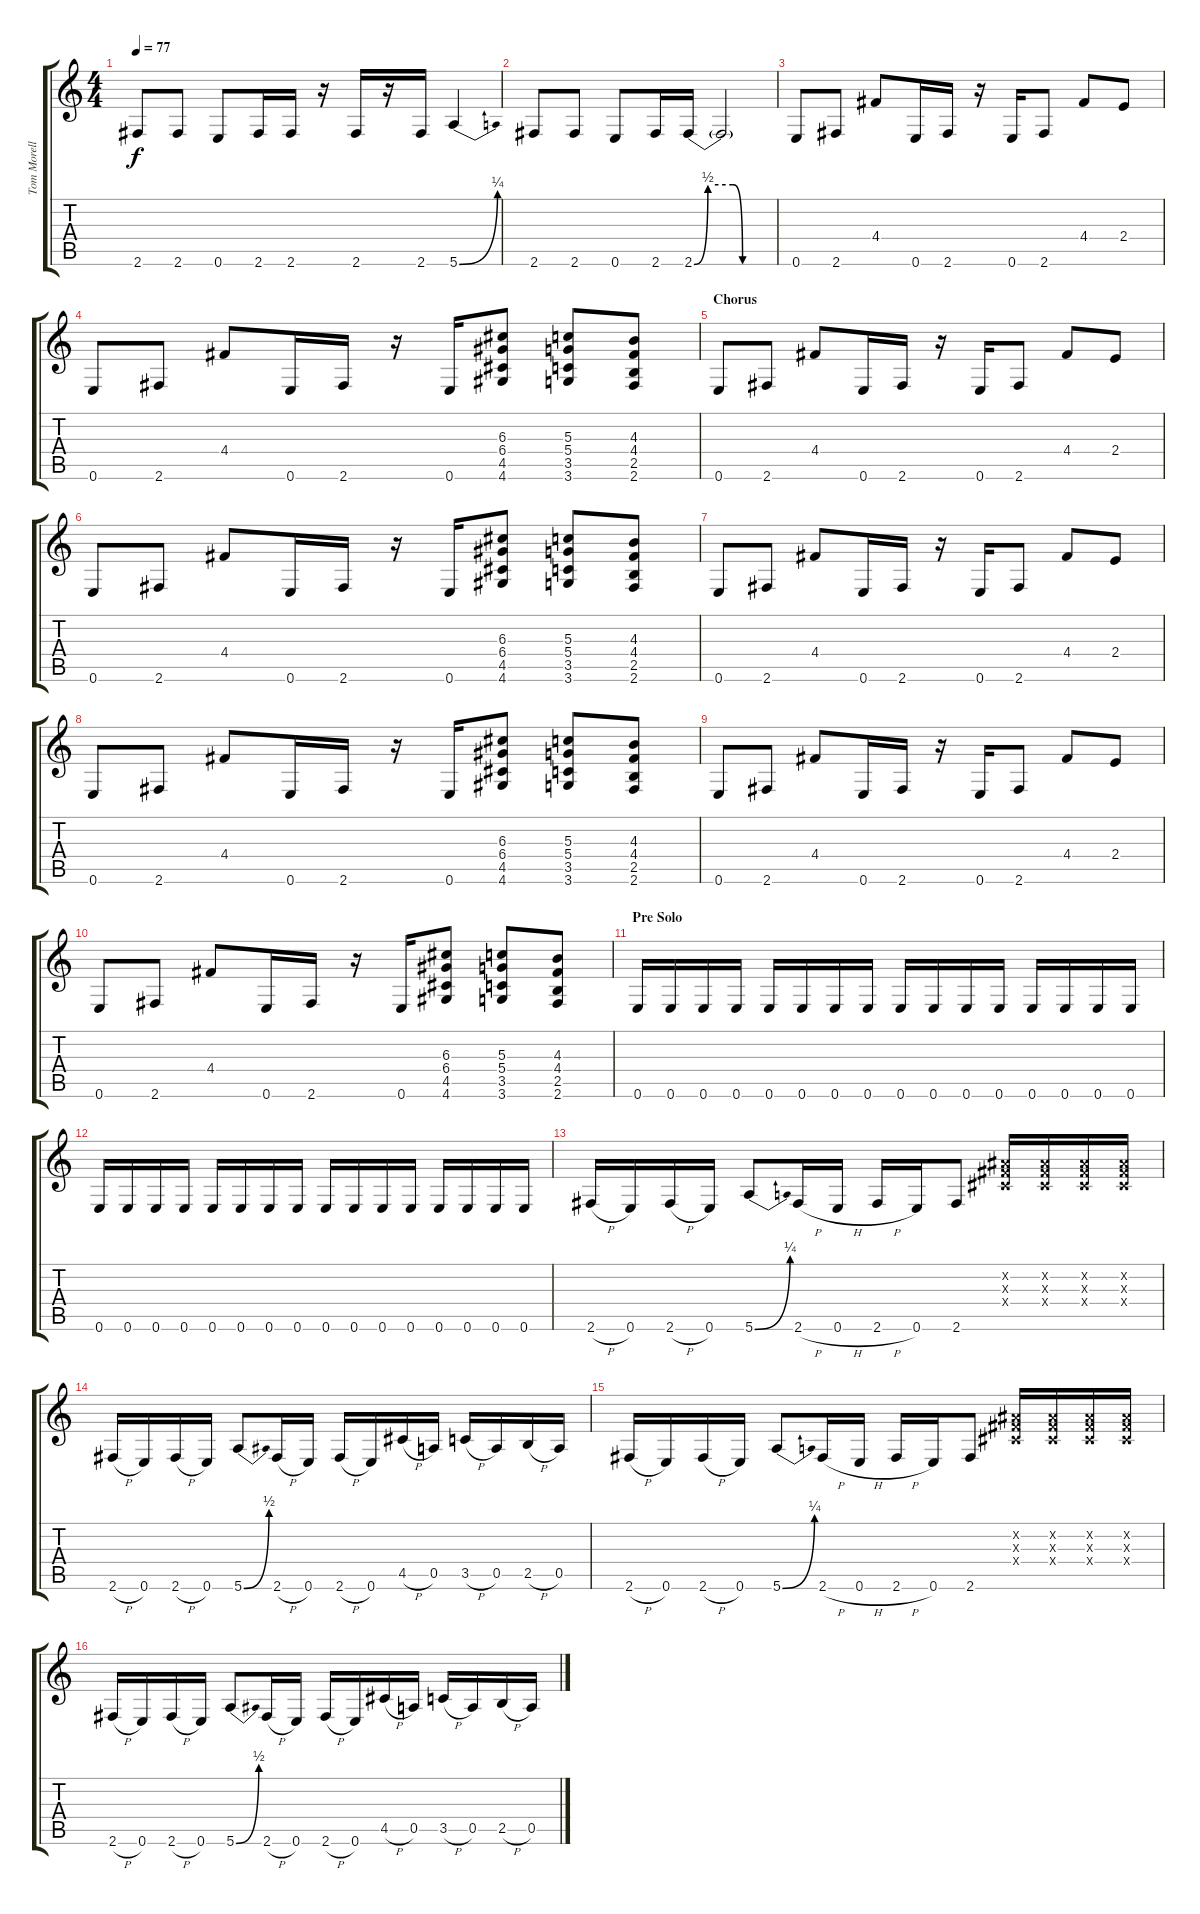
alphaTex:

\track ("Tom Morello / Guitar Backup" "Tom Morell") {instrument overdrivenguitar}
\staff {score tabs}
\tuning (E4 B3 G3 D3 A2 E2) {hide}
\ts (4 4)
\tempo 77
\clef g2
\ks c
2.6.8{dy f} 2.6.8 0.6.8 2.6.16 2.6.16 r.16 2.6.16 r.16 2.6.16 5.6{be (bend 0 0 60 1)}.4 |
2.6.8 2.6.8 0.6.8 2.6.16 2.6{be (custom 0 0 10 2 28 2 35 0 60 0)}.16 2.6{t}.2 |
0.6.8 2.6.8 4.4.8 0.6.16 2.6.16 r.16 0.6.16 2.6.8 4.4.8 2.4.8 |
0.6.8 2.6.8 4.4.8 0.6.16 2.6.16 r.16 0.6.16 (6.3 6.4 4.5 4.6).8 (5.3 5.4 3.5 3.6).8 (4.3 4.4 2.5 2.6).8 |
\section ("" "Chorus")
0.6.8 2.6.8 4.4.8 0.6.16 2.6.16 r.16 0.6.16 2.6.8 4.4.8 2.4.8 |
0.6.8 2.6.8 4.4.8 0.6.16 2.6.16 r.16 0.6.16 (6.3 6.4 4.5 4.6).8 (5.3 5.4 3.5 3.6).8 (4.3 4.4 2.5 2.6).8 |
0.6.8 2.6.8 4.4.8 0.6.16 2.6.16 r.16 0.6.16 2.6.8 4.4.8 2.4.8 |
0.6.8 2.6.8 4.4.8 0.6.16 2.6.16 r.16 0.6.16 (6.3 6.4 4.5 4.6).8 (5.3 5.4 3.5 3.6).8 (4.3 4.4 2.5 2.6).8 |
0.6.8 2.6.8 4.4.8 0.6.16 2.6.16 r.16 0.6.16 2.6.8 4.4.8 2.4.8 |
0.6.8 2.6.8 4.4.8 0.6.16 2.6.16 r.16 0.6.16 (6.3 6.4 4.5 4.6).8 (5.3 5.4 3.5 3.6).8 (4.3 4.4 2.5 2.6).8 |
\section ("" "Pre Solo")
0.6.16 0.6.16 0.6.16 0.6.16 0.6.16 0.6.16 0.6.16 0.6.16 0.6.16 0.6.16 0.6.16 0.6.16 0.6.16 0.6.16 0.6.16 0.6.16 |
0.6.16 0.6.16 0.6.16 0.6.16 0.6.16 0.6.16 0.6.16 0.6.16 0.6.16 0.6.16 0.6.16 0.6.16 0.6.16 0.6.16 0.6.16 0.6.16 |
2.6{h}.16 0.6.16 2.6{h}.16 0.6.16 5.6{be (bend 0 0 60 1)}.8 2.6{h}.16 0.6{h}.16 2.6{h}.16 0.6.16 2.6.8 (-1.2{x} -1.3{x} -1.4{x}).16 (-1.2{x} -1.3{x} -1.4{x}).16 (-1.2{x} -1.3{x} -1.4{x}).16 (-1.2{x} -1.3{x} -1.4{x}).16 |
2.6{h}.16 0.6.16 2.6{h}.16 0.6.16 5.6{be (bend 0 0 60 2)}.8 2.6{h}.16 0.6.16 2.6{h}.16 0.6.16 4.5{h}.16 0.5.16 3.5{h}.16 0.5.16 2.5{h}.16 0.5.16 |
2.6{h}.16 0.6.16 2.6{h}.16 0.6.16 5.6{be (bend 0 0 60 1)}.8 2.6{h}.16 0.6{h}.16 2.6{h}.16 0.6.16 2.6.8 (-1.2{x} -1.3{x} -1.4{x}).16 (-1.2{x} -1.3{x} -1.4{x}).16 (-1.2{x} -1.3{x} -1.4{x}).16 (-1.2{x} -1.3{x} -1.4{x}).16 |
2.6{h}.16 0.6.16 2.6{h}.16 0.6.16 5.6{be (bend 0 0 60 2)}.8 2.6{h}.16 0.6.16 2.6{h}.16 0.6.16 4.5{h}.16 0.5.16 3.5{h}.16 0.5.16 2.5{h}.16 0.5.16
